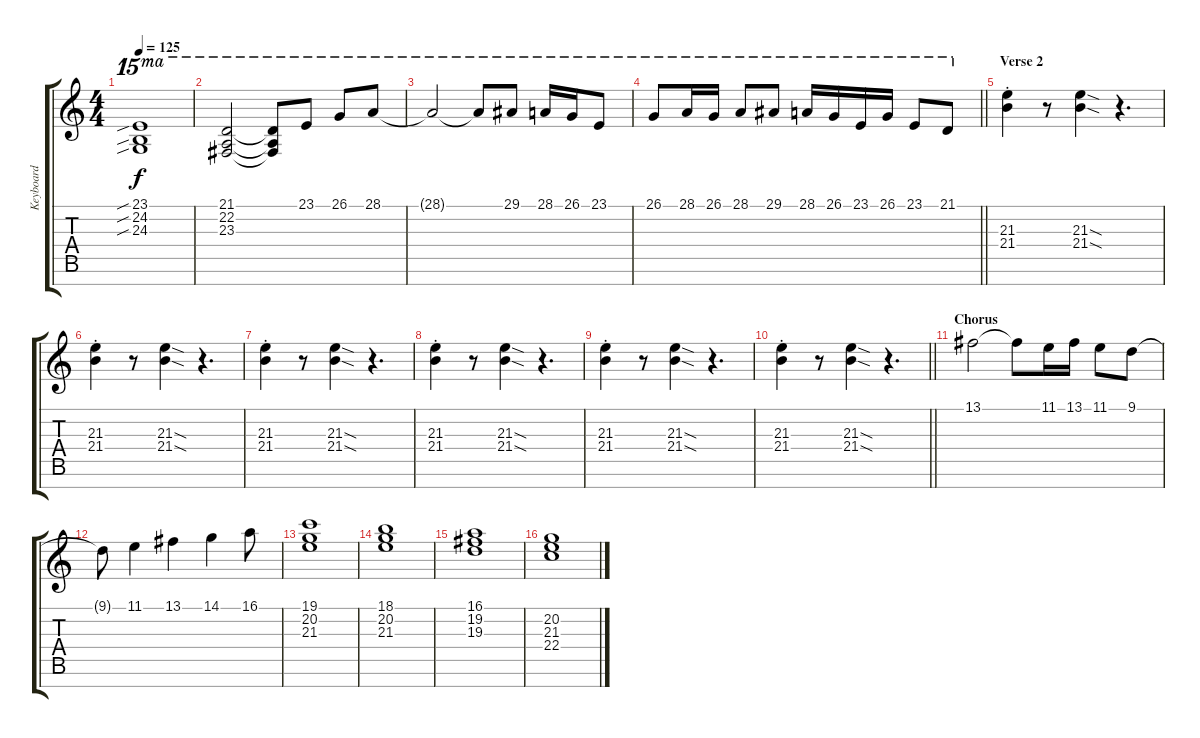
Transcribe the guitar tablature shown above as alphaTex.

\track ("Keyboard" "Keyboard") {instrument rockorgan}
\staff {score tabs}
\tuning (F4 B3 G3 D3 A2 E2 B1) {hide}
\ts (4 4)
\tempo 125
\clef g2
\ks c
(23.1{sib} 24.2{sib} 24.3{sib}).1{ot 15ma dy f} |
(21.1 22.2 23.3).2{ot 15ma} (21.1{t} 22.2{t} 23.3{t}).8{ot 15ma} 23.1.8{ot 15ma} 26.1.8{ot 15ma} 28.1.8{ot 15ma} |
28.1{t}.2{ot 15ma} 28.1{t}.8{ot 15ma} 29.1.8{ot 15ma} 28.1.16{ot 15ma} 26.1.16{ot 15ma} 23.1.8{ot 15ma} |
\barLineRight lightlight
26.1.8{ot 15ma} 28.1.16{ot 15ma} 26.1.16{ot 15ma} 28.1.8{ot 15ma} 29.1.8{ot 15ma} 28.1.16{ot 15ma} 26.1.16{ot 15ma} 23.1.16{ot 15ma} 26.1.16{ot 15ma} 23.1.8{ot 15ma} 21.1.8{ot 15ma} |
\section ("" "Verse 2")
(21.3{st} 21.4{st}).4 r.8 (21.3{sod} 21.4{sod}).4 r.4{d} |
(21.3{st} 21.4{st}).4 r.8 (21.3{sod} 21.4{sod}).4 r.4{d} |
(21.3{st} 21.4{st}).4 r.8 (21.3{sod} 21.4{sod}).4 r.4{d} |
(21.3{st} 21.4{st}).4 r.8 (21.3{sod} 21.4{sod}).4 r.4{d} |
(21.3{st} 21.4{st}).4 r.8 (21.3{sod} 21.4{sod}).4 r.4{d} |
\barLineRight lightlight
(21.3{st} 21.4{st}).4 r.8 (21.3{sod} 21.4{sod}).4 r.4{d} |
\section ("" "Chorus")
13.1.2 13.1{t}.8 11.1.16 13.1.16 11.1.8 9.1.8 |
9.1{t}.8 11.1.4 13.1.4 14.1.4 16.1.8 |
(19.1 20.2 21.3).1 |
(18.1 20.2 21.3).1 |
(16.1 19.2 19.3).1 |
(20.2 21.3 22.4).1
